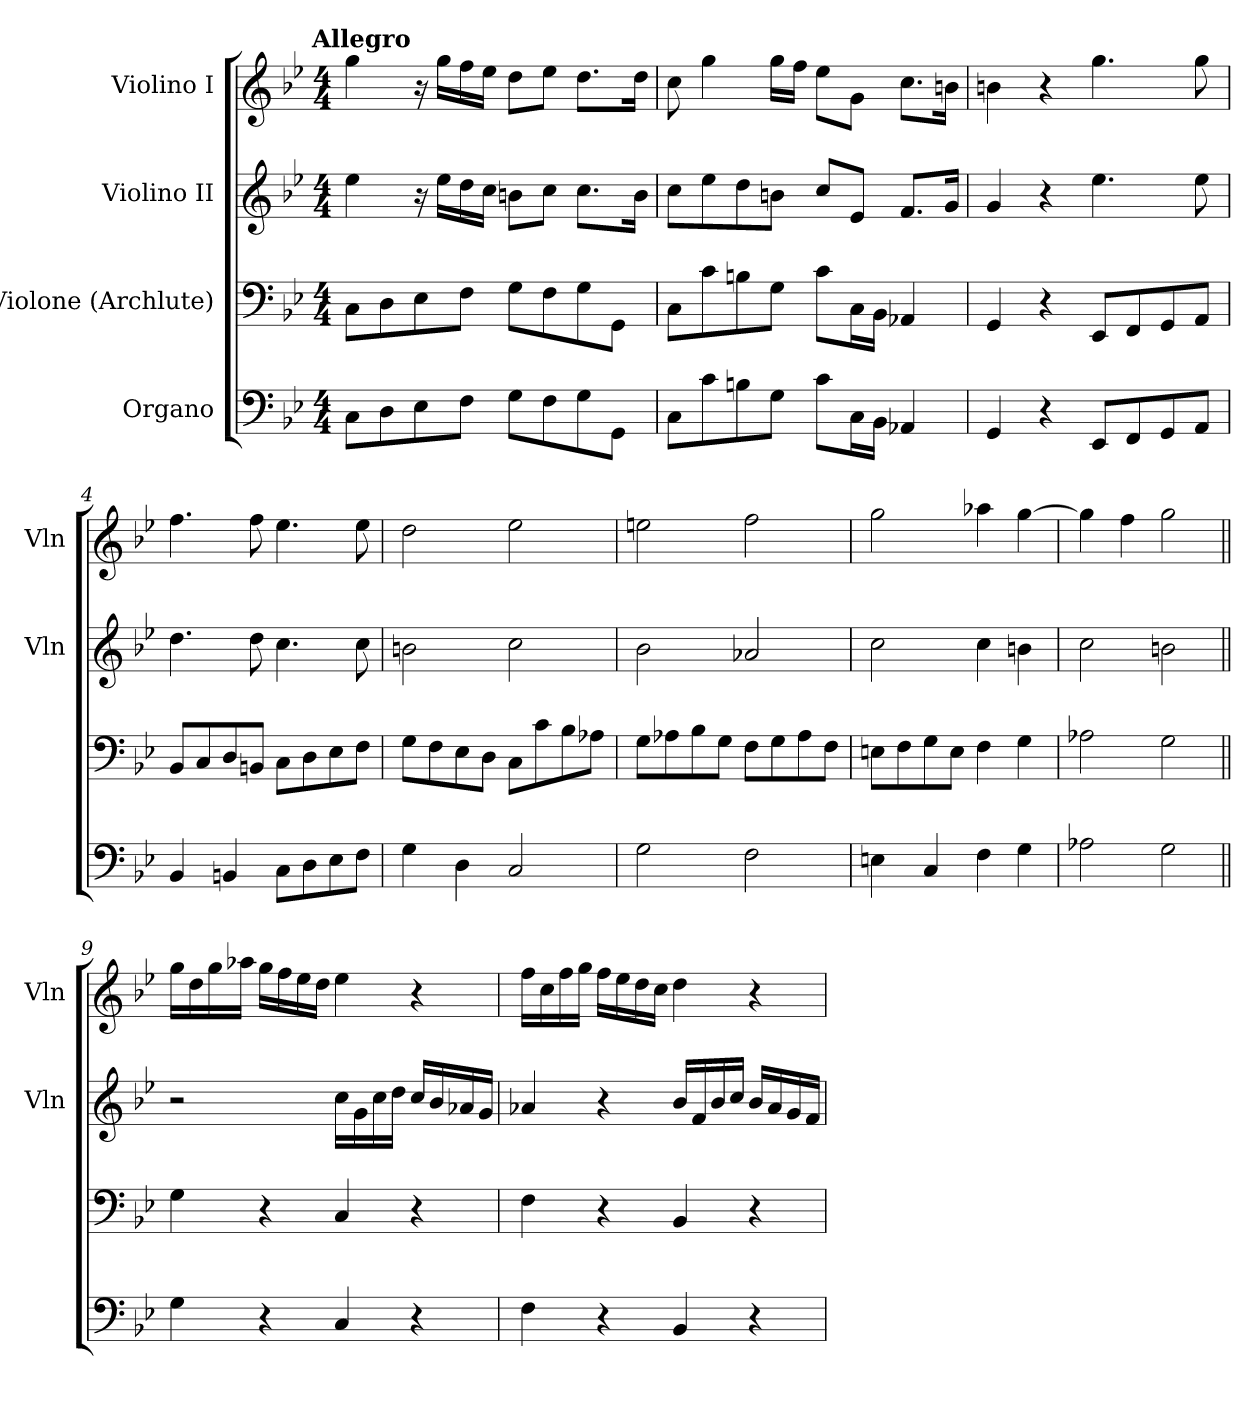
**kern	**kern	**kern	**kern
*part4	*part3	*part2	*part1
*staff4	*staff3	*staff2	*staff1
*I"Organo	*I"Violone (Archlute)	*I"Violino II	*I"Violino I
*	*	*I'Vln	*I'Vln
*clefF4	*clefF4	*clefG2	*clefG2
*k[b-e-]	*k[b-e-]	*k[b-e-]	*k[b-e-]
!!LO:TX:omd:t=Allegro
*M4/4	*M4/4	*M4/4	*M4/4
*MM66	*MM66	*MM66	*MM66
=1	=1	=1	=1
8C\L	8C\L	4ee-\	4gg\
8D\	8D\	.	.
8E-\	8E-\	16r	16r
.	.	16ee-\LL	16gg\LL
8F\J	8F\J	16dd\	16ff\
.	.	16cc\JJ	16ee-\JJ
8G\L	8G\L	8bn\L	8dd\L
8F\	8F\	8cc\J	8ee-\J
8G\	8G\	8.cc\L	8.dd\L
8GG\J	8GG\J	.	.
.	.	16b\Jk	16dd\Jk
=2	=2	=2	=2
8C\L	8C\L	8cc\L	8cc\
8c\	8c\	8ee-\	4gg\
8Bn\	8Bn\	8dd\	.
8G\J	8G\J	8bn\J	16gg\LL
.	.	.	16ff\JJ
8c\L	8c\L	8cc/L	8ee-\L
16C\L	16C\L	8e-/J	8g\J
16BB-\JJ	16BB-\JJ	.	.
4AA-X/	4AA-X/	8.f/L	8.cc\L
.	.	16g/Jk	16bn\Jk
=3	=3	=3	=3
4GG/	4GG/	4g/	4bn\
4r	4r	4r	4r
8EE-/L	8EE-/L	4.ee-\	4.gg\
8FF/	8FF/	.	.
8GG/	8GG/	.	.
8AA/J	8AA/J	8ee-\	8gg\
=4	=4	=4	=4
4BB-/	8BB-/L	4.dd\	4.ff\
.	8C/	.	.
4BBn/	8D/	.	.
.	8BBn/J	8dd\	8ff\
8C\L	8C\L	4.cc\	4.ee-\
8D\	8D\	.	.
8E-\	8E-\	.	.
8F\J	8F\J	8cc\	8ee-\
=5	=5	=5	=5
4G\	8G\L	2bn\	2dd\
.	8F\	.	.
4D\	8E-\	.	.
.	8D\J	.	.
2C/	8C\L	2cc\	2ee-\
.	8c\	.	.
.	8B-\	.	.
.	8A-X\J	.	.
=6	=6	=6	=6
2G\	8G\L	2b-\	2een\
.	8A-X\	.	.
.	8B-\	.	.
.	8G\J	.	.
2F\	8F\L	2a-X/	2ff\
.	8G\	.	.
.	8A-\	.	.
.	8F\J	.	.
=7	=7	=7	=7
4En\	8En\L	2cc\	2gg\
.	8F\	.	.
4C/	8G\	.	.
.	8E\J	.	.
4F\	4F\	4cc\	4aa-X\
4G\	4G\	4bn\	[4gg\
=8	=8	=8	=8
2A-X\	2A-X\	2cc\	4gg\]
.	.	.	4ff\
2G\	2G\	2bn\	2gg\
=9||	=9||	=9||	=9||
4G\	4G\	2r	16gg\LL
.	.	.	16dd\
.	.	.	16gg\
.	.	.	16aa-X\JJ
4r	4r	.	16gg\LL
.	.	.	16ff\
.	.	.	16ee-\
.	.	.	16dd\JJ
4C/	4C/	16cc\LL	4ee-\
.	.	16g\	.
.	.	16cc\	.
.	.	16dd\JJ	.
4r	4r	16cc/LL	4r
.	.	16b-/	.
.	.	16a-X/	.
.	.	16g/JJ	.
=10	=10	=10	=10
4F\	4F\	4a-X/	16ff\LL
.	.	.	16cc\
.	.	.	16ff\
.	.	.	16gg\JJ
4r	4r	4r	16ff\LL
.	.	.	16ee-\
.	.	.	16dd\
.	.	.	16cc\JJ
4BB-/	4BB-/	16b-/LL	4dd\
.	.	16f/	.
.	.	16b-/	.
.	.	16cc/JJ	.
4r	4r	16b-/LL	4r
.	.	16a-/	.
.	.	16g/	.
.	.	16f/JJ	.
=	=	=	=
*-	*-	*-	*-
